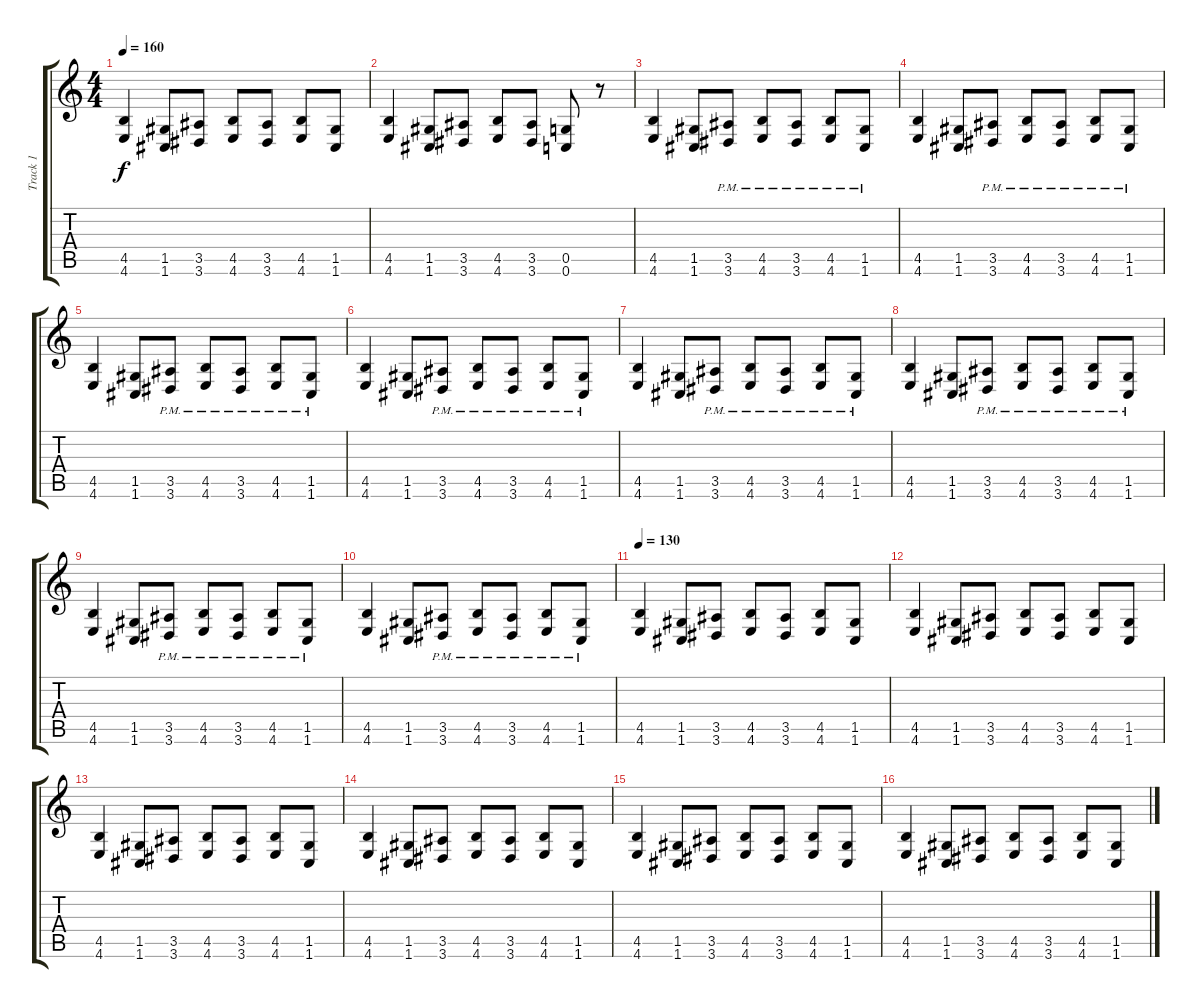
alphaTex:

\track ("Track 1" "Track 1") {instrument distortionguitar}
\staff {score tabs}
\tuning (D4 A3 F3 C3 G2 C2) {hide}
\ts (4 4)
\tempo 160
\clef g2
\ks c
(4.5 4.6).4{dy f} (1.5 1.6).8 (3.5 3.6).8 (4.5 4.6).8 (3.5 3.6).8 (4.5 4.6).8 (1.5 1.6).8 |
(4.5 4.6).4 (1.5 1.6).8 (3.5 3.6).8 (4.5 4.6).8 (3.5 3.6).8 (0.5 0.6).8 r.8 |
(4.5 4.6).4 (1.5 1.6).8 (3.5{pm} 3.6{pm}).8 (4.5{pm} 4.6{pm}).8 (3.5{pm} 3.6{pm}).8 (4.5{pm} 4.6{pm}).8 (1.5{pm} 1.6{pm}).8 |
(4.5 4.6).4 (1.5 1.6).8 (3.5{pm} 3.6{pm}).8 (4.5{pm} 4.6{pm}).8 (3.5{pm} 3.6{pm}).8 (4.5{pm} 4.6{pm}).8 (1.5{pm} 1.6{pm}).8 |
(4.5 4.6).4 (1.5 1.6).8 (3.5{pm} 3.6{pm}).8 (4.5{pm} 4.6{pm}).8 (3.5{pm} 3.6{pm}).8 (4.5{pm} 4.6{pm}).8 (1.5{pm} 1.6{pm}).8 |
(4.5 4.6).4 (1.5 1.6).8 (3.5{pm} 3.6{pm}).8 (4.5{pm} 4.6{pm}).8 (3.5{pm} 3.6{pm}).8 (4.5{pm} 4.6{pm}).8 (1.5{pm} 1.6{pm}).8 |
(4.5 4.6).4 (1.5 1.6).8 (3.5{pm} 3.6{pm}).8 (4.5{pm} 4.6{pm}).8 (3.5{pm} 3.6{pm}).8 (4.5{pm} 4.6{pm}).8 (1.5{pm} 1.6{pm}).8 |
(4.5 4.6).4 (1.5 1.6).8 (3.5{pm} 3.6{pm}).8 (4.5{pm} 4.6{pm}).8 (3.5{pm} 3.6{pm}).8 (4.5{pm} 4.6{pm}).8 (1.5{pm} 1.6{pm}).8 |
(4.5 4.6).4 (1.5 1.6).8 (3.5{pm} 3.6{pm}).8 (4.5{pm} 4.6{pm}).8 (3.5{pm} 3.6{pm}).8 (4.5{pm} 4.6{pm}).8 (1.5{pm} 1.6{pm}).8 |
(4.5 4.6).4 (1.5 1.6).8 (3.5{pm} 3.6{pm}).8 (4.5{pm} 4.6{pm}).8 (3.5{pm} 3.6{pm}).8 (4.5{pm} 4.6{pm}).8 (1.5{pm} 1.6{pm}).8 |
\tempo 130
(4.5 4.6).4 (1.5 1.6).8 (3.5 3.6).8 (4.5 4.6).8 (3.5 3.6).8 (4.5 4.6).8 (1.5 1.6).8 |
(4.5 4.6).4 (1.5 1.6).8 (3.5 3.6).8 (4.5 4.6).8 (3.5 3.6).8 (4.5 4.6).8 (1.5 1.6).8 |
(4.5 4.6).4 (1.5 1.6).8 (3.5 3.6).8 (4.5 4.6).8 (3.5 3.6).8 (4.5 4.6).8 (1.5 1.6).8 |
(4.5 4.6).4 (1.5 1.6).8 (3.5 3.6).8 (4.5 4.6).8 (3.5 3.6).8 (4.5 4.6).8 (1.5 1.6).8 |
(4.5 4.6).4 (1.5 1.6).8 (3.5 3.6).8 (4.5 4.6).8 (3.5 3.6).8 (4.5 4.6).8 (1.5 1.6).8 |
(4.5 4.6).4 (1.5 1.6).8 (3.5 3.6).8 (4.5 4.6).8 (3.5 3.6).8 (4.5 4.6).8 (1.5 1.6).8
